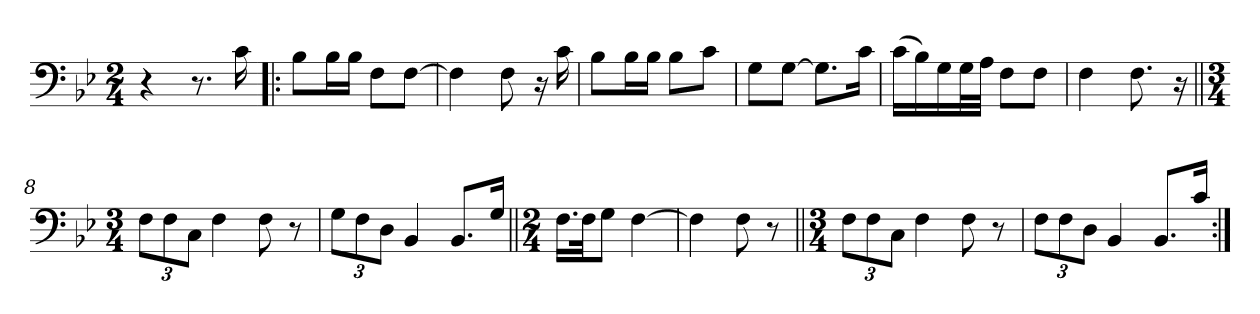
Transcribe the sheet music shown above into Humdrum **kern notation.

**kern
*part1
*staff1
*clefF4
*k[b-e-]
*M2/4
=1
4r
8.r
16c\
=2!|:
8B-\L
16B-\L
16B-\JJ
8F\L
[8F\J
=3
4F\]
8F\
16r
16c\
=4
8B-\L
16B-\L
16B-\JJ
8B-\L
8c\J
=5
8G\L
[8G\J
8.G\L]
16c\Jk
=6
(16c\LL
16B-\)
16G\
32G\L
32A\JJJ
8F\L
8F\J
=7
4F\
8.F\
16r
=8||
*M3/4
12F\L
12F\
12C\J
4F\
8F\
8r
=9
12G\L
12F\
12D\J
4BB-/
8.BB-/L
16G/Jk
=10||
*M2/4
16.F\LL
32F\JK
8G\J
[4F\
=11
4F\]
8F\
8r
=12||
*M3/4
12F\L
12F\
12C\J
4F\
8F\
8r
=13
12F\L
12F\
12D\J
4BB-/
8.BB-/L
16c/Jk
=:|!
*-
